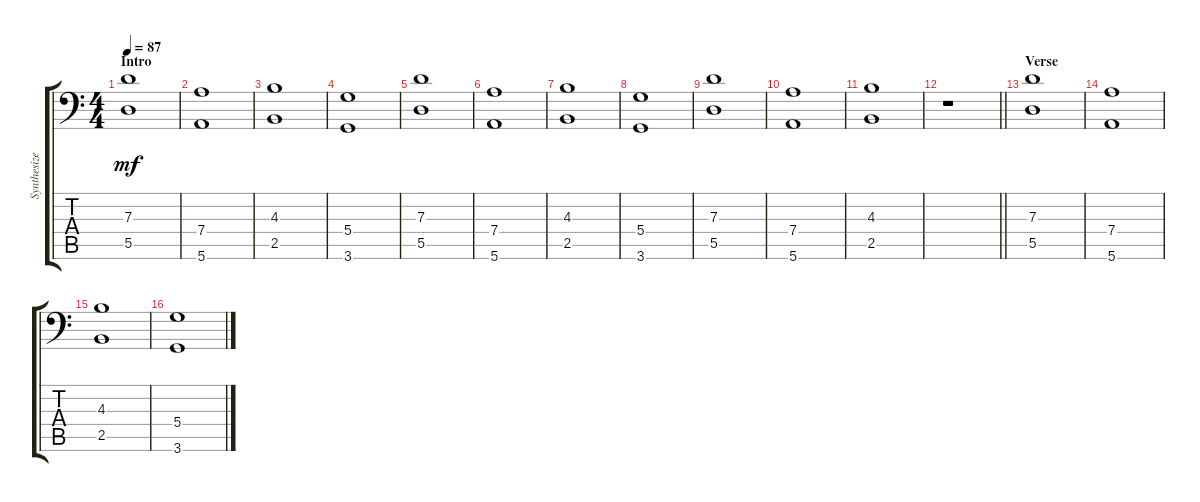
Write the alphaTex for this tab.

\track ("Synthesizer" "Synthesize") {instrument electricbassfinger}
\staff {score tabs}
\tuning (E3 B2 G2 D2 A1 E1) {hide}
\ts (4 4)
\section ("" "Intro")
\tempo 87
\clef f4
\ks c
(7.3 5.5).1{dy mf instrument electricbassfinger} |
(7.4 5.6).1 |
(4.3 2.5).1 |
(5.4 3.6).1 |
(7.3 5.5).1 |
(7.4 5.6).1 |
(4.3 2.5).1 |
(5.4 3.6).1 |
(7.3 5.5).1 |
(7.4 5.6).1 |
(4.3 2.5).1 |
\barLineRight lightlight
r.1 |
\section ("" "Verse")
(7.3 5.5).1 |
(7.4 5.6).1 |
(4.3 2.5).1 |
(5.4 3.6).1
